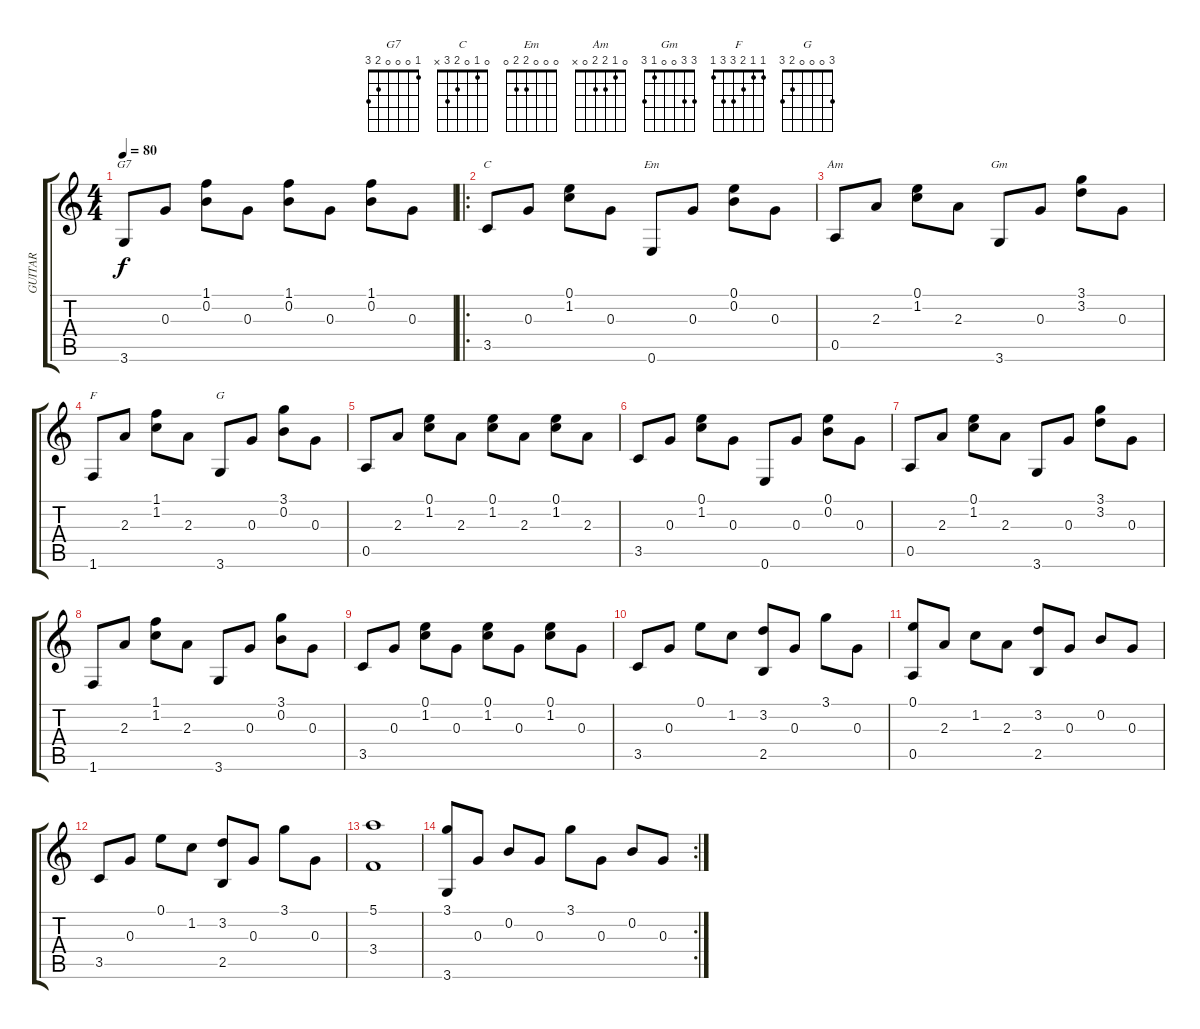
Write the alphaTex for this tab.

\track ("GUITAR" "GUITAR") {instrument acousticguitarnylon}
\staff {score tabs}
\tuning (E4 B3 G3 D3 A2 E2) {hide}
\chord ("G7" 1 0 0 0 2 3)
\chord ("C" 0 1 0 2 3 x)
\chord ("Em" 0 0 0 2 2 0)
\chord ("Am" 0 1 2 2 0 x)
\chord ("Gm" 3 3 0 0 1 3)
\chord ("F" 1 1 2 3 3 1)
\chord ("G" 3 0 0 0 2 3)
\ts (4 4)
\tempo 80
\clef g2
\ks c
3.6.8{ch "G7" dy f} 0.3.8 (1.1 0.2).8 0.3.8 (1.1 0.2).8 0.3.8 (1.1 0.2).8 0.3.8 |
\ro
3.5.8{ch "C"} 0.3.8 (0.1 1.2).8 0.3.8 0.6.8{ch "Em"} 0.3.8 (0.1 0.2).8 0.3.8 |
0.5.8{ch "Am"} 2.3.8 (0.1 1.2).8 2.3.8 3.6.8{ch "Gm"} 0.3.8 (3.1 3.2).8 0.3.8 |
1.6.8{ch "F"} 2.3.8 (1.1 1.2).8 2.3.8 3.6.8{ch "G"} 0.3.8 (3.1 0.2).8 0.3.8 |
0.5.8 2.3.8 (0.1 1.2).8 2.3.8 (0.1 1.2).8 2.3.8 (0.1 1.2).8 2.3.8 |
3.5.8 0.3.8 (0.1 1.2).8 0.3.8 0.6.8 0.3.8 (0.1 0.2).8 0.3.8 |
0.5.8 2.3.8 (0.1 1.2).8 2.3.8 3.6.8 0.3.8 (3.1 3.2).8 0.3.8 |
1.6.8 2.3.8 (1.1 1.2).8 2.3.8 3.6.8 0.3.8 (3.1 0.2).8 0.3.8 |
3.5.8 0.3.8 (0.1 1.2).8 0.3.8 (0.1 1.2).8 0.3.8 (0.1 1.2).8 0.3.8 |
3.5.8 0.3.8 0.1.8 1.2.8 (3.2 2.5).8 0.3.8 3.1.8 0.3.8 |
(0.1 0.5).8 2.3.8 1.2.8 2.3.8 (3.2 2.5).8 0.3.8 0.2.8 0.3.8 |
3.5.8 0.3.8 0.1.8 1.2.8 (3.2 2.5).8 0.3.8 3.1.8 0.3.8 |
(5.1 3.4).1 |
\rc 2
(3.1 3.6).8 0.3.8 0.2.8 0.3.8 3.1.8 0.3.8 0.2.8 0.3.8
